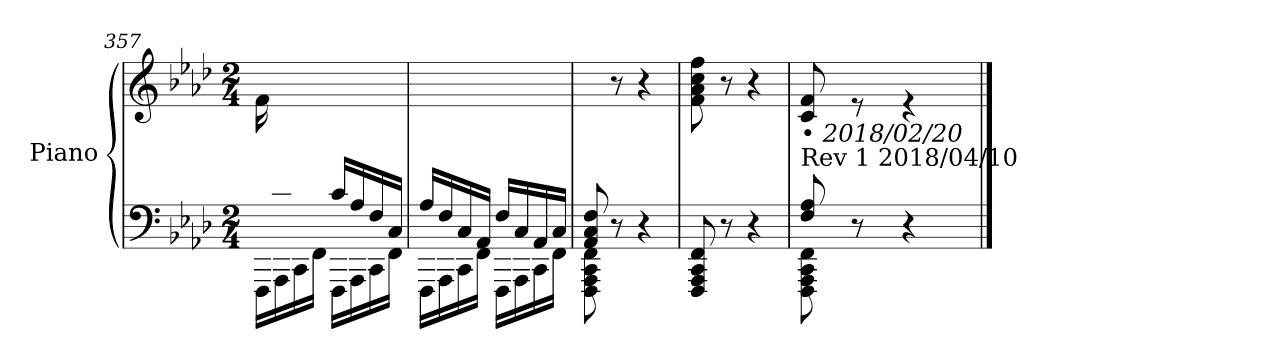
**kern	**kern
*part1	*part1
*staff2	*staff1
*I"Piano	*
*I'Pno.	*
*clefF4	*clefG2
*k[b-e-a-d-]	*k[b-e-a-d-]
*M2/4	*M2/4
=357	=357
*^	*
16ryy	16FFF\LL	16f\LL
16c/	16AAA-\	4..ryy
16A-/	16CC\	.
16F/JJ	16FF\JJ	.
16c/LL	16FFF\LL	.
16A-/	16AAA-\	.
16F/	16CC\	.
16C/JJ	16FF\JJ	.
=358	=358	=358
16A-/LL	16FFF\LL	2ryy
16F/	16AAA-\	.
16C/	16CC\	.
16AA-/JJ	16FF\JJ	.
16F/LL	16FFF\LL	.
16C/	16AAA-\	.
16AA-/	16CC\	.
16C/JJ	16FF\JJ	.
=359	=359	=359
8AA-/ 8C/ 8F/	8FFF\ 8AAA-\ 8CC\ 8FF\	8ryy
4.ryy	8r	8r
.	4r	4r
*v	*v	*
!!LO:LB:g=z
=360	=360
8FFF/ 8AAA-/ 8CC/ 8FF/	8f\ 8a-\ 8cc\ 8ff\
8r	8r
4r	4r
=361	=361
*^	*
!	!	!LO:TX:b:i:t=•  2018/02/20
!	!	!LO:TX:b:t=Rev 1 2018/04/10
8F/ 8A-/	8FFF\ 8AAA-\ 8CC\ 8FF\	8c/ 8f/
4.ryy	8r	8re
.	4r	4re
*v	*v	*
==	==
*-	*-
